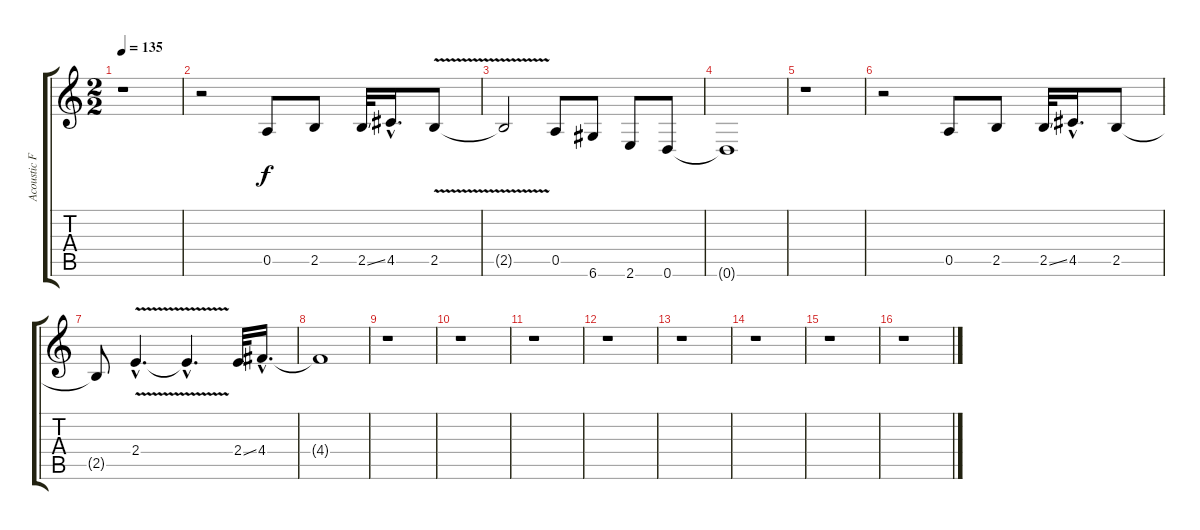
\track ("Acoustic Fills" "Acoustic F") {instrument acousticguitarsteel}
\staff {score tabs}
\tuning (E4 B3 G3 D3 A2 D2) {hide}
\ts (2 2)
\tempo 135
\tempo 120
\tempo 135
\clef g2
\ks c
r.1{dy f instrument acousticguitarsteel} |
r.2 0.5.8 2.5.8 2.5{ss}.32 4.5{hac}.16{d} 2.5{v}.8 |
2.5{t}.2 0.5.8 6.6.8 2.6.8 0.6.8 |
0.6{t}.1 |
r.1 |
r.2 0.5.8 2.5.8 2.5{ss}.32 4.5{hac}.16{d} 2.5.8 |
2.5{t}.8 2.4{v hac}.4{d} 2.4{hac t}.4{d} 2.4{ss}.32 4.4{hac}.16{d} |
4.4{t}.1 |
r.1 |
r.1 |
r.1 |
r.1 |
r.1 |
r.1 |
r.1 |
r.1
